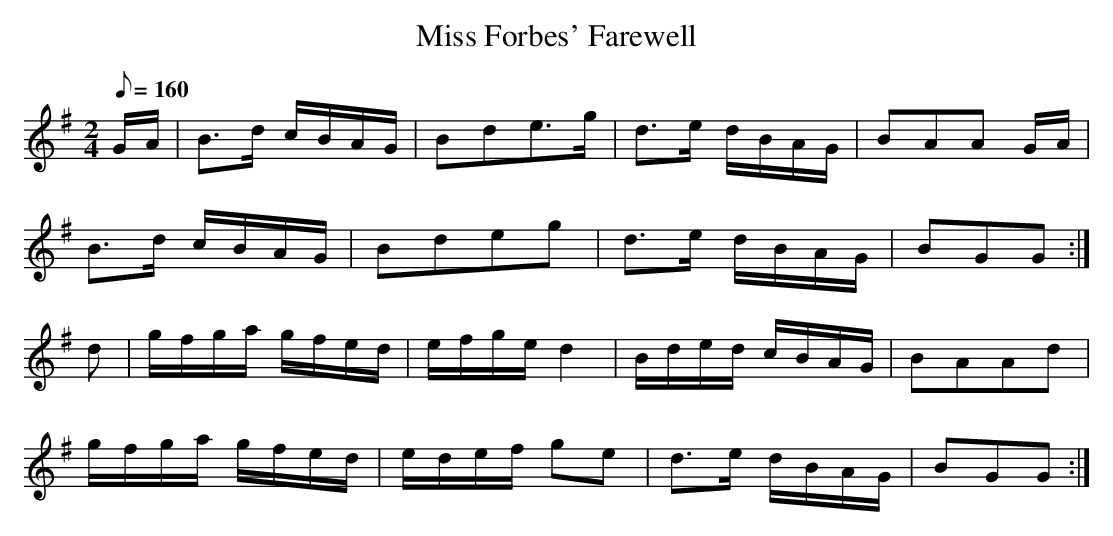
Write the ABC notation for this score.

X:1
T: Miss Forbes' Farewell
M: 2/4
L: 1/8
Q: 160
K: G
G/A/| B>d c/B/A/G/| Bde>g| d>e d/B/A/G/| BAA G/A/|
B>d c/B/A/G/| Bdeg|  d>e d/B/A/G/| BGG :|
d| g/f/g/a/ g/f/e/d/| e/f/g/e/ d2| B/d/e/d/ c/B/A/G/| BAAd|
g/f/g/a/ g/f/e/d/| e/d/e/f/ ge|  d>e d/B/A/G/|BGG :|
